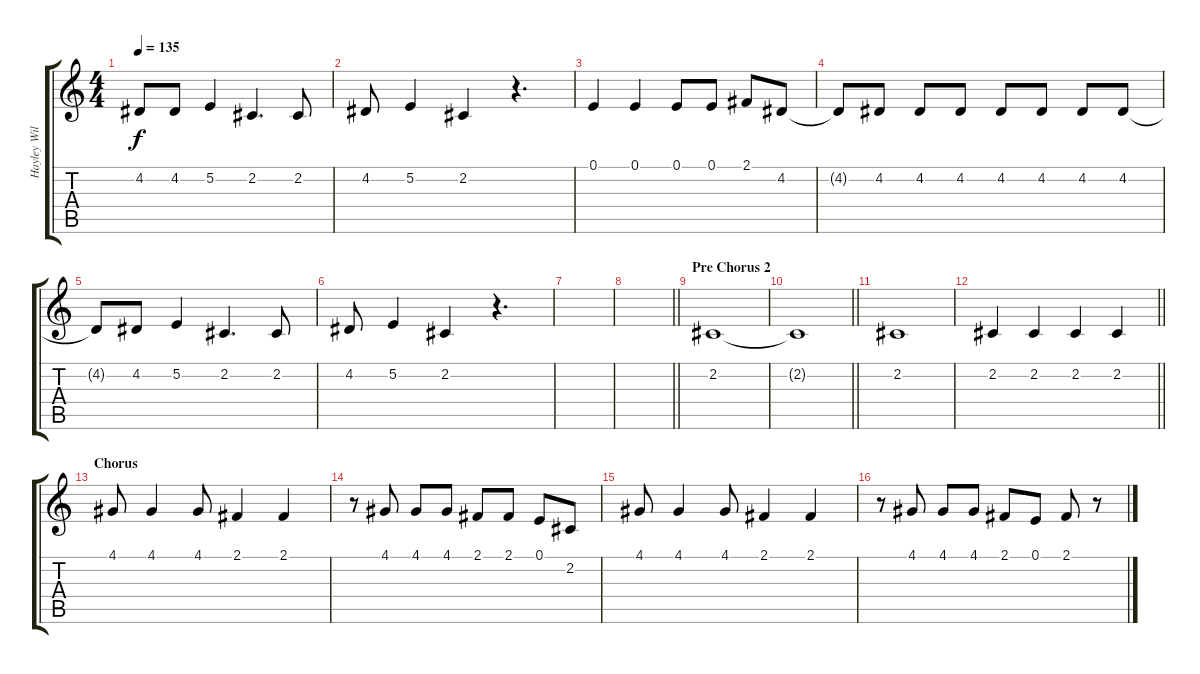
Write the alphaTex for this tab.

\track ("Hayley Williams (Vocals)" "Hayley Wil") {instrument clarinet}
\staff {score tabs}
\tuning (E4 B3 G3 D3 A2 E2) {hide}
\ts (4 4)
\tempo 135
\clef g2
\ks c
4.2{t}.8{dy f} 4.2.8 5.2.4 2.2.4{d} 2.2.8 |
4.2.8 5.2.4 2.2.4 r.4{d} |
0.1.4 0.1.4 0.1.8 0.1.8 2.1.8 4.2.8 |
4.2{t}.8 4.2.8 4.2.8 4.2.8 4.2.8 4.2.8 4.2.8 4.2.8 |
4.2{t}.8 4.2.8 5.2.4 2.2.4{d} 2.2.8 |
4.2.8 5.2.4 2.2.4 r.4{d} |
|
\barLineRight lightlight
|
\section ("" "Pre Chorus 2")
2.2.1 |
\barLineRight lightlight
2.2{t}.1 |
2.2.1 |
\barLineRight lightlight
2.2.4 2.2.4 2.2.4 2.2.4 |
\section ("" "Chorus")
4.1.8 4.1.4 4.1.8 2.1.4 2.1.4 |
r.8 4.1.8 4.1.8 4.1.8 2.1.8 2.1.8 0.1.8 2.2.8 |
4.1.8 4.1.4 4.1.8 2.1.4 2.1.4 |
r.8 4.1.8 4.1.8 4.1.8 2.1.8 0.1.8 2.1.8 r.8
